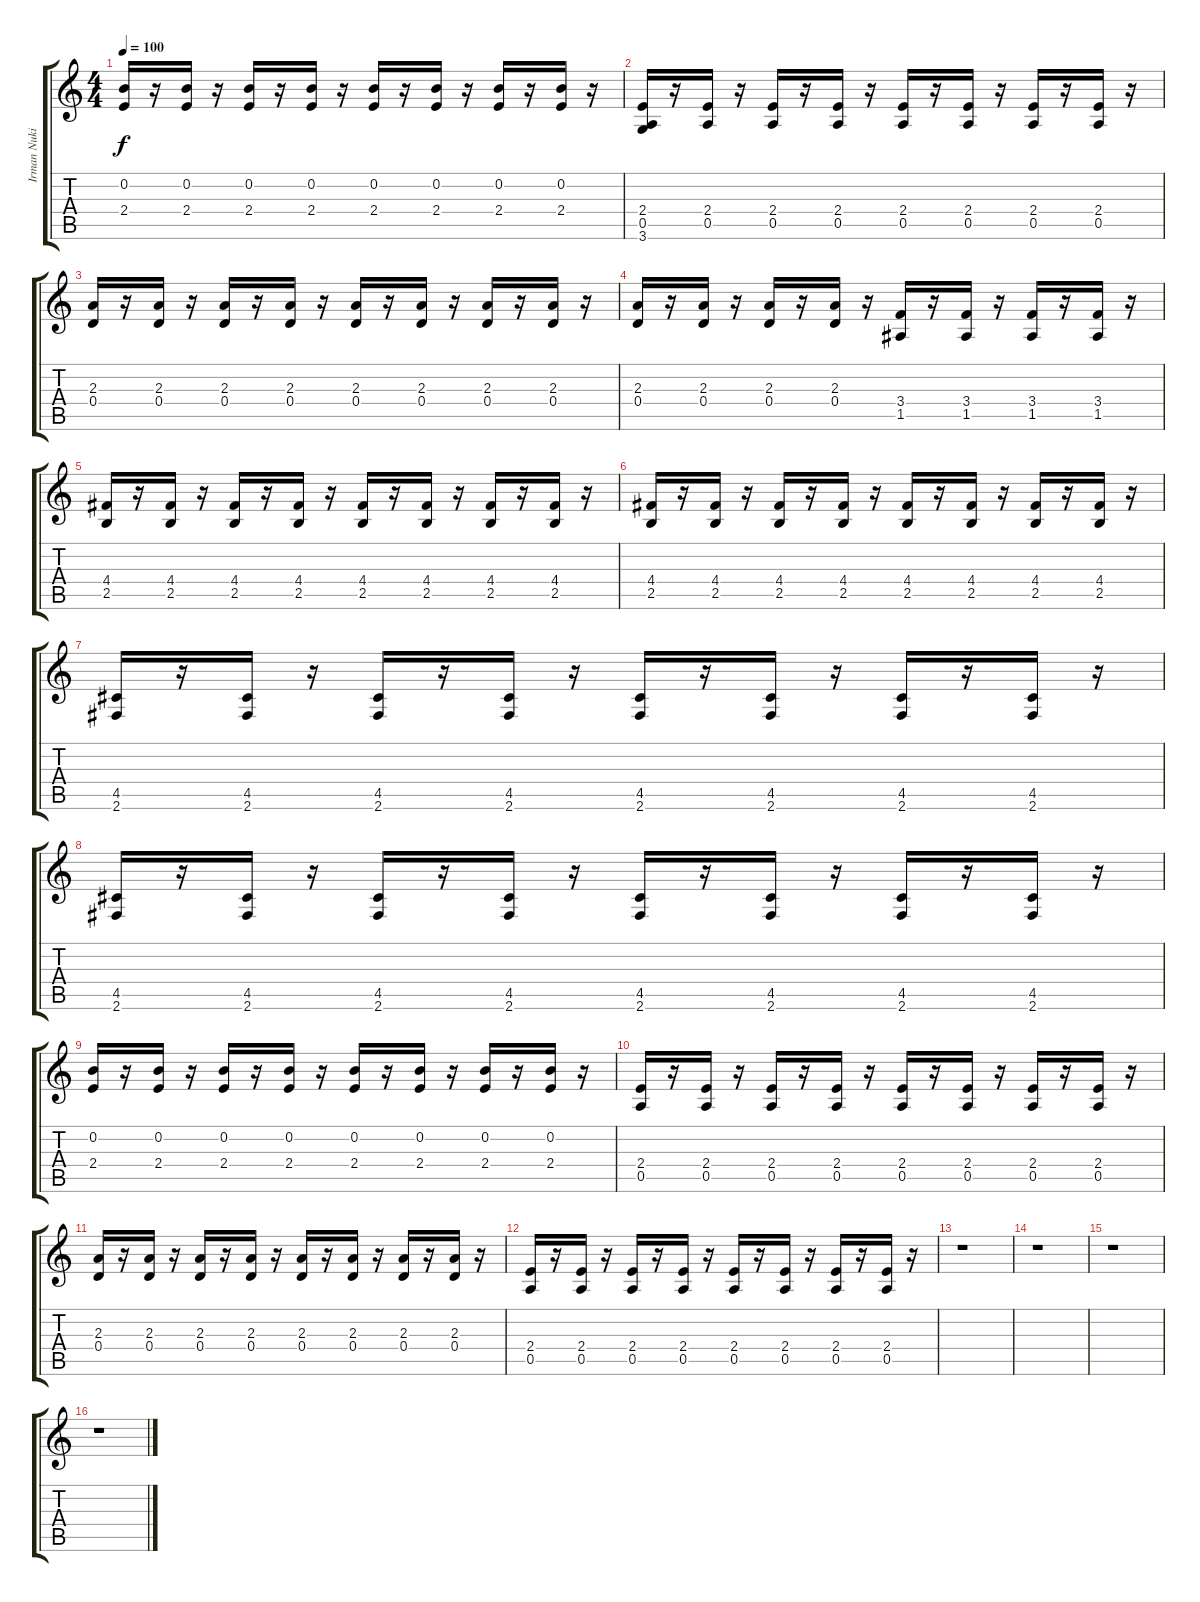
\track ("Irman Nuki Distortion" "Irman Nuki") {instrument distortionguitar}
\staff {score tabs}
\tuning (E4 B3 G3 D3 A2 E2) {hide}
\ts (4 4)
\tempo 100
\clef g2
\ks c
(0.2 2.4).16{dy f} r.16 (0.2 2.4).16 r.16 (0.2 2.4).16 r.16 (0.2 2.4).16 r.16 (0.2 2.4).16 r.16 (0.2 2.4).16 r.16 (0.2 2.4).16 r.16 (0.2 2.4).16 r.16 |
(2.4 0.5 3.6).16 r.16 (2.4 0.5).16 r.16 (2.4 0.5).16 r.16 (2.4 0.5).16 r.16 (2.4 0.5).16 r.16 (2.4 0.5).16 r.16 (2.4 0.5).16 r.16 (2.4 0.5).16 r.16 |
(2.3 0.4).16 r.16 (2.3 0.4).16 r.16 (2.3 0.4).16 r.16 (2.3 0.4).16 r.16 (2.3 0.4).16 r.16 (2.3 0.4).16 r.16 (2.3 0.4).16 r.16 (2.3 0.4).16 r.16 |
(2.3 0.4).16 r.16 (2.3 0.4).16 r.16 (2.3 0.4).16 r.16 (2.3 0.4).16 r.16 (3.4 1.5).16 r.16 (3.4 1.5).16 r.16 (3.4 1.5).16 r.16 (3.4 1.5).16 r.16 |
(4.4 2.5).16 r.16 (4.4 2.5).16 r.16 (4.4 2.5).16 r.16 (4.4 2.5).16 r.16 (4.4 2.5).16 r.16 (4.4 2.5).16 r.16 (4.4 2.5).16 r.16 (4.4 2.5).16 r.16 |
(4.4 2.5).16 r.16 (4.4 2.5).16 r.16 (4.4 2.5).16 r.16 (4.4 2.5).16 r.16 (4.4 2.5).16 r.16 (4.4 2.5).16 r.16 (4.4 2.5).16 r.16 (4.4 2.5).16 r.16 |
(4.5 2.6).16 r.16 (4.5 2.6).16 r.16 (4.5 2.6).16 r.16 (4.5 2.6).16 r.16 (4.5 2.6).16 r.16 (4.5 2.6).16 r.16 (4.5 2.6).16 r.16 (4.5 2.6).16 r.16 |
(4.5 2.6).16 r.16 (4.5 2.6).16 r.16 (4.5 2.6).16 r.16 (4.5 2.6).16 r.16 (4.5 2.6).16 r.16 (4.5 2.6).16 r.16 (4.5 2.6).16 r.16 (4.5 2.6).16 r.16 |
(0.2 2.4).16 r.16 (0.2 2.4).16 r.16 (0.2 2.4).16 r.16 (0.2 2.4).16 r.16 (0.2 2.4).16 r.16 (0.2 2.4).16 r.16 (0.2 2.4).16 r.16 (0.2 2.4).16 r.16 |
(2.4 0.5).16 r.16 (2.4 0.5).16 r.16 (2.4 0.5).16 r.16 (2.4 0.5).16 r.16 (2.4 0.5).16 r.16 (2.4 0.5).16 r.16 (2.4 0.5).16 r.16 (2.4 0.5).16 r.16 |
(2.3 0.4).16 r.16 (2.3 0.4).16 r.16 (2.3 0.4).16 r.16 (2.3 0.4).16 r.16 (2.3 0.4).16 r.16 (2.3 0.4).16 r.16 (2.3 0.4).16 r.16 (2.3 0.4).16 r.16 |
(2.4 0.5).16 r.16 (2.4 0.5).16 r.16 (2.4 0.5).16 r.16 (2.4 0.5).16 r.16 (2.4 0.5).16 r.16 (2.4 0.5).16 r.16 (2.4 0.5).16 r.16 (2.4 0.5).16 r.16 |
r.1 |
r.1 |
r.1 |
r.1
